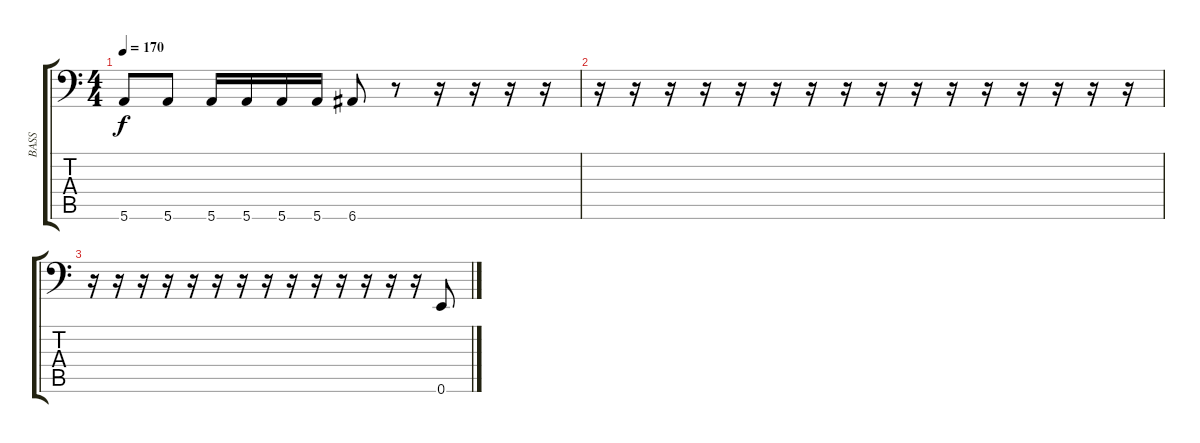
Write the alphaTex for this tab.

\track ("BASS" "BASS") {instrument electricbassfinger}
\staff {score tabs}
\tuning (E3 B2 G2 D2 A1 E1) {hide}
\ts (4 4)
\tempo 170
\clef f4
\ks c
5.6.8{dy f} 5.6.8 5.6.16 5.6.16 5.6.16 5.6.16 6.6.8 r.8 r.16 r.16 r.16 r.16 |
r.16 r.16 r.16 r.16 r.16 r.16 r.16 r.16 r.16 r.16 r.16 r.16 r.16 r.16 r.16 r.16 |
r.16 r.16 r.16 r.16 r.16 r.16 r.16 r.16 r.16 r.16 r.16 r.16 r.16 r.16 0.6.8
